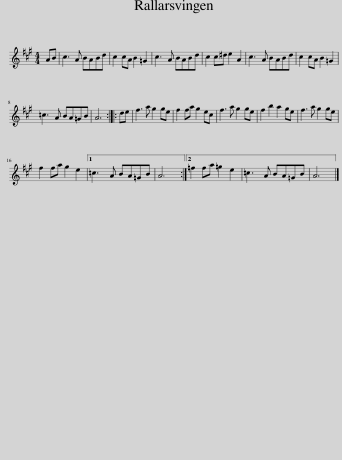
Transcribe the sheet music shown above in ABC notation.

X:1
L:1/8
M:4/4
I:linebreak $
K:A
V:1 treble
V:1
 AB | c3 A BABd | c2 cA B2 =G2 | c3 A BABd | c2 c^d e2 A2 | %5
 c3 A BABd | c2 cA B2 =G2 |$ =c3 A BA=GB | A6 :: de | %10
 f3 a g2 ge | f2 fa g2 ec | f3 a g2 ge | f2 b2 a2 ge | f3 a g2 ge |$ %15
 f2 fa g2 e2 |1 =c3 A BA=GB | A6 :|2 =f2 fa =g2 e2 | =c3 A BA=GB | %20
 A6 |] %21
